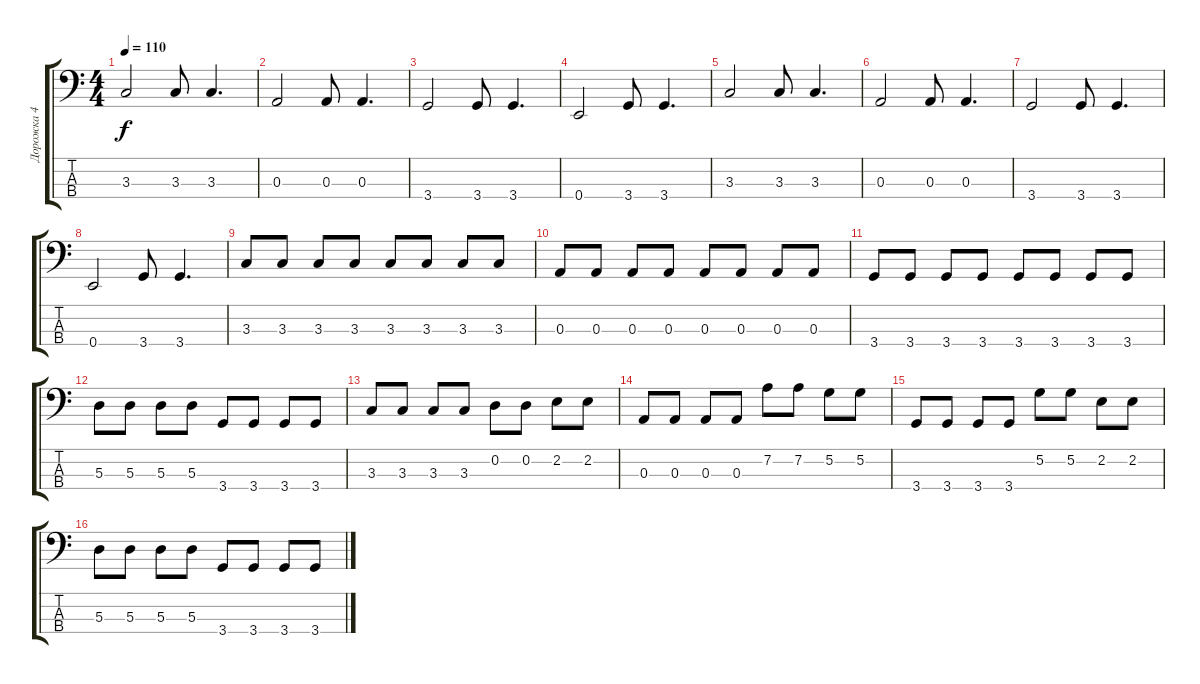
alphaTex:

\track ("Дорожка 4" "Дорожка 4") {solo instrument electricbassfinger}
\staff {score tabs}
\tuning (G2 D2 A1 E1) {hide}
\ts (4 4)
\tempo 110
\clef f4
\ks c
3.3.2{dy f} 3.3.8 3.3.4{d} |
0.3.2 0.3.8 0.3.4{d} |
3.4.2 3.4.8 3.4.4{d} |
0.4.2 3.4.8 3.4.4{d} |
3.3.2 3.3.8 3.3.4{d} |
0.3.2 0.3.8 0.3.4{d} |
3.4.2 3.4.8 3.4.4{d} |
0.4.2 3.4.8 3.4.4{d} |
3.3.8 3.3.8 3.3.8 3.3.8 3.3.8 3.3.8 3.3.8 3.3.8 |
0.3.8 0.3.8 0.3.8 0.3.8 0.3.8 0.3.8 0.3.8 0.3.8 |
3.4.8 3.4.8 3.4.8 3.4.8 3.4.8 3.4.8 3.4.8 3.4.8 |
5.3.8 5.3.8 5.3.8 5.3.8 3.4.8 3.4.8 3.4.8 3.4.8 |
3.3.8 3.3.8 3.3.8 3.3.8 0.2.8 0.2.8 2.2.8 2.2.8 |
0.3.8 0.3.8 0.3.8 0.3.8 7.2.8 7.2.8 5.2.8 5.2.8 |
3.4.8 3.4.8 3.4.8 3.4.8 5.2.8 5.2.8 2.2.8 2.2.8 |
5.3.8 5.3.8 5.3.8 5.3.8 3.4.8 3.4.8 3.4.8 3.4.8
